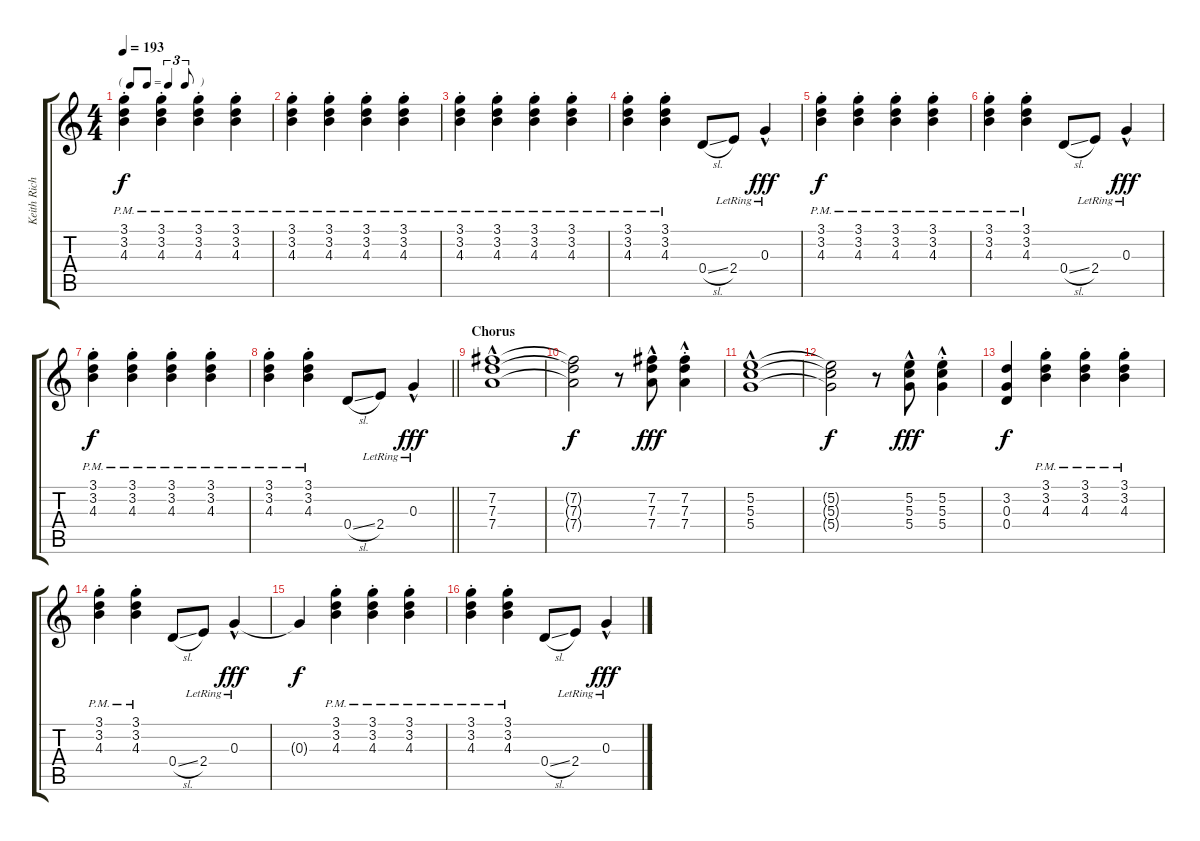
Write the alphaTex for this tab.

\track ("Keith Richards" "Keith Rich") {instrument electricguitarjazz}
\staff {score tabs}
\tuning (E4 B3 G3 D3 A2 E2) {hide}
\ts (4 4)
\tf triplet8th
\tempo 193
\clef g2
\ks c
(3.1{pm st} 3.2{pm st} 4.3{pm st}).4{dy f} (3.1{pm st} 3.2{pm st} 4.3{pm st}).4 (3.1{pm st} 3.2{pm st} 4.3{pm st}).4 (3.1{pm st} 3.2{pm st} 4.3{pm st}).4 |
(3.1{pm st} 3.2{pm st} 4.3{pm st}).4 (3.1{pm st} 3.2{pm st} 4.3{pm st}).4 (3.1{pm st} 3.2{pm st} 4.3{pm st}).4 (3.1{pm st} 3.2{pm st} 4.3{pm st}).4 |
(3.1{pm st} 3.2{pm st} 4.3{pm st}).4 (3.1{pm st} 3.2{pm st} 4.3{pm st}).4 (3.1{pm st} 3.2{pm st} 4.3{pm st}).4 (3.1{pm st} 3.2{pm st} 4.3{pm st}).4 |
(3.1{pm st} 3.2{pm st} 4.3{pm st}).4 (3.1{pm st} 3.2{pm st} 4.3{pm st}).4 0.4{sl}.8 2.4{lr}.8 0.3{hac lr}.4{dy fff} |
(3.1{pm st} 3.2{pm st} 4.3{pm st}).4{dy f} (3.1{pm st} 3.2{pm st} 4.3{pm st}).4 (3.1{pm st} 3.2{pm st} 4.3{pm st}).4 (3.1{pm st} 3.2{pm st} 4.3{pm st}).4 |
(3.1{pm st} 3.2{pm st} 4.3{pm st}).4 (3.1{pm st} 3.2{pm st} 4.3{pm st}).4 0.4{sl}.8 2.4{lr}.8 0.3{hac lr}.4{dy fff} |
(3.1{pm st} 3.2{pm st} 4.3{pm st}).4{dy f} (3.1{pm st} 3.2{pm st} 4.3{pm st}).4 (3.1{pm st} 3.2{pm st} 4.3{pm st}).4 (3.1{pm st} 3.2{pm st} 4.3{pm st}).4 |
\barLineRight lightlight
(3.1{pm st} 3.2{pm st} 4.3{pm st}).4 (3.1{pm st} 3.2{pm st} 4.3{pm st}).4 0.4{sl}.8 2.4{lr}.8 0.3{hac lr}.4{dy fff} |
\section ("" "Chorus")
(7.2{hac} 7.3{hac} 7.4{hac}).1 |
(7.2{t} 7.3{t} 7.4{t}).2{dy f} r.8 (7.2{hac} 7.3{hac} 7.4{hac}).8{dy fff} (7.2{hac st} 7.3{hac st} 7.4{hac st}).4 |
(5.2{hac} 5.3{hac} 5.4{hac}).1 |
(5.2{t} 5.3{t} 5.4{t}).2{dy f} r.8 (5.2{hac} 5.3{hac} 5.4{hac}).8{dy fff} (5.2{hac st} 5.3{hac st} 5.4{hac st}).4 |
(3.2 0.3 0.4).4{dy f} (3.1{pm st} 3.2{pm st} 4.3{pm st}).4 (3.1{pm st} 3.2{pm st} 4.3{pm st}).4 (3.1{pm st} 3.2{pm st} 4.3{pm st}).4 |
(3.1{pm st} 3.2{pm st} 4.3{pm st}).4 (3.1{pm st} 3.2{pm st} 4.3{pm st}).4 0.4{sl}.8 2.4{lr}.8 0.3{hac lr}.4{dy fff} |
0.3{t}.4{dy f} (3.1{pm st} 3.2{pm st} 4.3{pm st}).4 (3.1{pm st} 3.2{pm st} 4.3{pm st}).4 (3.1{pm st} 3.2{pm st} 4.3{pm st}).4 |
(3.1{pm st} 3.2{pm st} 4.3{pm st}).4 (3.1{pm st} 3.2{pm st} 4.3{pm st}).4 0.4{sl}.8 2.4{lr}.8 0.3{hac lr}.4{dy fff}
